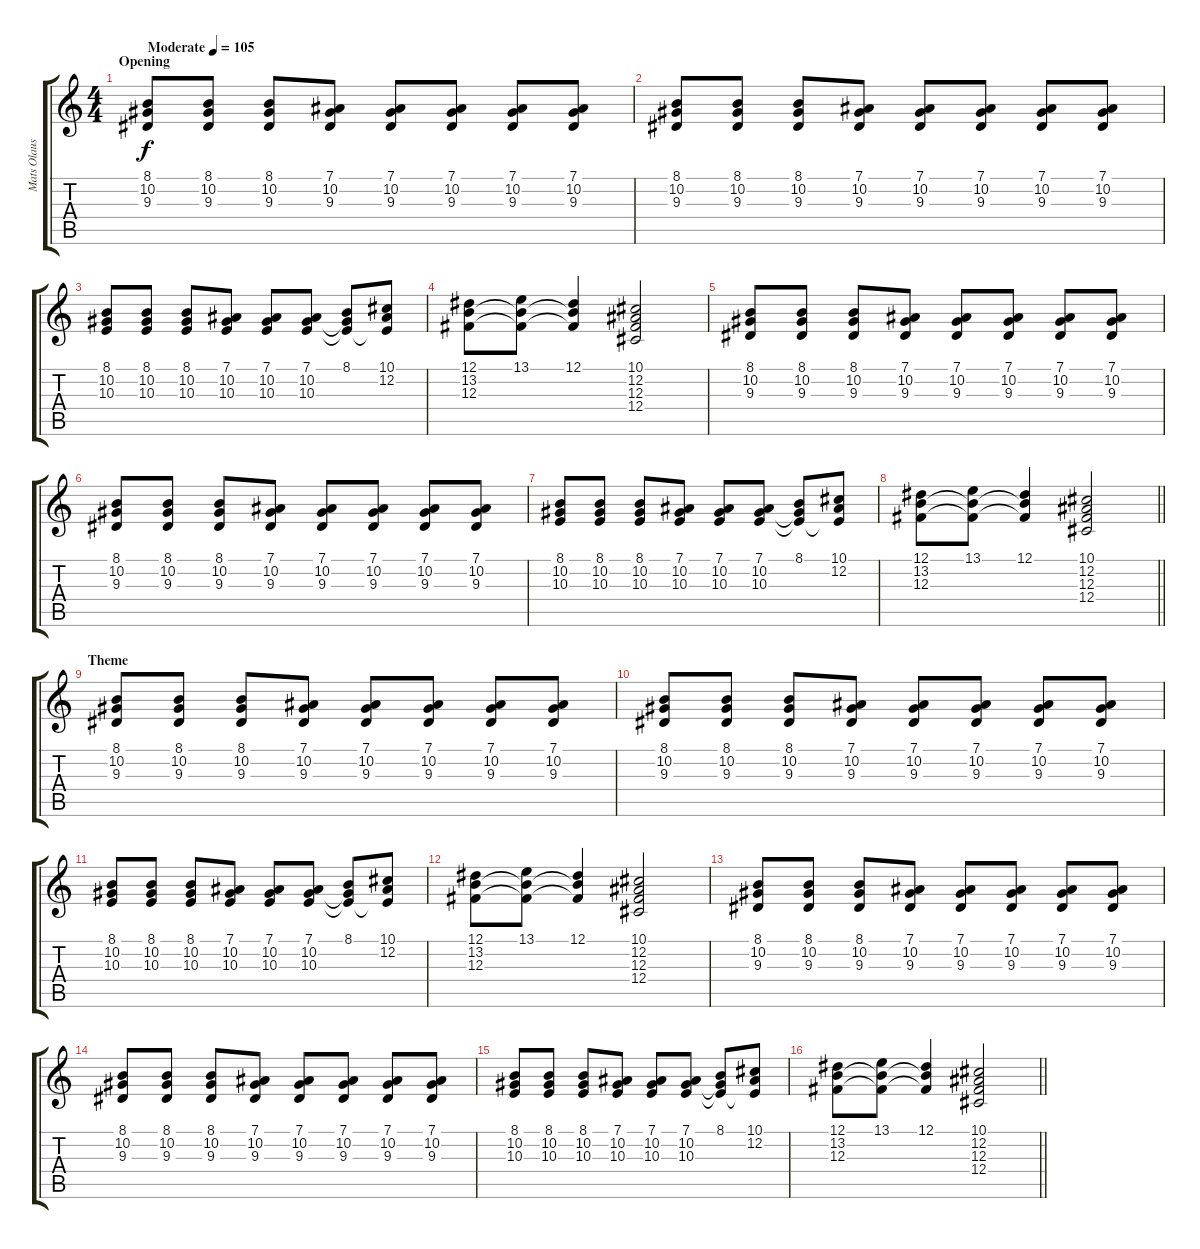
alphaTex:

\track ("Mats Olausson" "Mats Olaus") {instrument dulcimer}
\staff {score tabs}
\tuning (Eb4 Bb3 Gb3 Db3 Ab2 Eb2) {hide}
\ts (4 4)
\section ("" "Opening")
\tempo (105 "Moderate")
\clef g2
\ks c
(8.1 10.2 9.3).8{dy f instrument dulcimer} (8.1 10.2 9.3).8 (8.1 10.2 9.3).8 (7.1 10.2 9.3).8 (7.1 10.2 9.3).8 (7.1 10.2 9.3).8 (7.1 10.2 9.3).8 (7.1 10.2 9.3).8 |
(8.1 10.2 9.3).8 (8.1 10.2 9.3).8 (8.1 10.2 9.3).8 (7.1 10.2 9.3).8 (7.1 10.2 9.3).8 (7.1 10.2 9.3).8 (7.1 10.2 9.3).8 (7.1 10.2 9.3).8 |
(8.1 10.2 10.3).8 (8.1 10.2 10.3).8 (8.1 10.2 10.3).8 (7.1 10.2 10.3).8 (7.1 10.2 10.3).8 (7.1 10.2 10.3).8 (8.1 10.2{t} 10.3{t}).8 (10.1 12.2 10.3{t}).8 |
(12.1 13.2 12.3).8 (13.1 13.2{t} 12.3{t}).8 (12.1 13.2{t} 12.3{t}).4 (10.1 12.2 12.3 12.4).2 |
(8.1 10.2 9.3).8 (8.1 10.2 9.3).8 (8.1 10.2 9.3).8 (7.1 10.2 9.3).8 (7.1 10.2 9.3).8 (7.1 10.2 9.3).8 (7.1 10.2 9.3).8 (7.1 10.2 9.3).8 |
(8.1 10.2 9.3).8 (8.1 10.2 9.3).8 (8.1 10.2 9.3).8 (7.1 10.2 9.3).8 (7.1 10.2 9.3).8 (7.1 10.2 9.3).8 (7.1 10.2 9.3).8 (7.1 10.2 9.3).8 |
(8.1 10.2 10.3).8 (8.1 10.2 10.3).8 (8.1 10.2 10.3).8 (7.1 10.2 10.3).8 (7.1 10.2 10.3).8 (7.1 10.2 10.3).8 (8.1 10.2{t} 10.3{t}).8 (10.1 12.2 10.3{t}).8 |
\barLineRight lightlight
(12.1 13.2 12.3).8 (13.1 13.2{t} 12.3{t}).8 (12.1 13.2{t} 12.3{t}).4 (10.1 12.2 12.3 12.4).2 |
\section ("" "Theme")
(8.1 10.2 9.3).8 (8.1 10.2 9.3).8 (8.1 10.2 9.3).8 (7.1 10.2 9.3).8 (7.1 10.2 9.3).8 (7.1 10.2 9.3).8 (7.1 10.2 9.3).8 (7.1 10.2 9.3).8 |
(8.1 10.2 9.3).8 (8.1 10.2 9.3).8 (8.1 10.2 9.3).8 (7.1 10.2 9.3).8 (7.1 10.2 9.3).8 (7.1 10.2 9.3).8 (7.1 10.2 9.3).8 (7.1 10.2 9.3).8 |
(8.1 10.2 10.3).8 (8.1 10.2 10.3).8 (8.1 10.2 10.3).8 (7.1 10.2 10.3).8 (7.1 10.2 10.3).8 (7.1 10.2 10.3).8 (8.1 10.2{t} 10.3{t}).8 (10.1 12.2 10.3{t}).8 |
(12.1 13.2 12.3).8 (13.1 13.2{t} 12.3{t}).8 (12.1 13.2{t} 12.3{t}).4 (10.1 12.2 12.3 12.4).2 |
(8.1 10.2 9.3).8 (8.1 10.2 9.3).8 (8.1 10.2 9.3).8 (7.1 10.2 9.3).8 (7.1 10.2 9.3).8 (7.1 10.2 9.3).8 (7.1 10.2 9.3).8 (7.1 10.2 9.3).8 |
(8.1 10.2 9.3).8 (8.1 10.2 9.3).8 (8.1 10.2 9.3).8 (7.1 10.2 9.3).8 (7.1 10.2 9.3).8 (7.1 10.2 9.3).8 (7.1 10.2 9.3).8 (7.1 10.2 9.3).8 |
(8.1 10.2 10.3).8 (8.1 10.2 10.3).8 (8.1 10.2 10.3).8 (7.1 10.2 10.3).8 (7.1 10.2 10.3).8 (7.1 10.2 10.3).8 (8.1 10.2{t} 10.3{t}).8 (10.1 12.2 10.3{t}).8 |
\barLineRight lightlight
(12.1 13.2 12.3).8 (13.1 13.2{t} 12.3{t}).8 (12.1 13.2{t} 12.3{t}).4 (10.1 12.2 12.3 12.4).2
